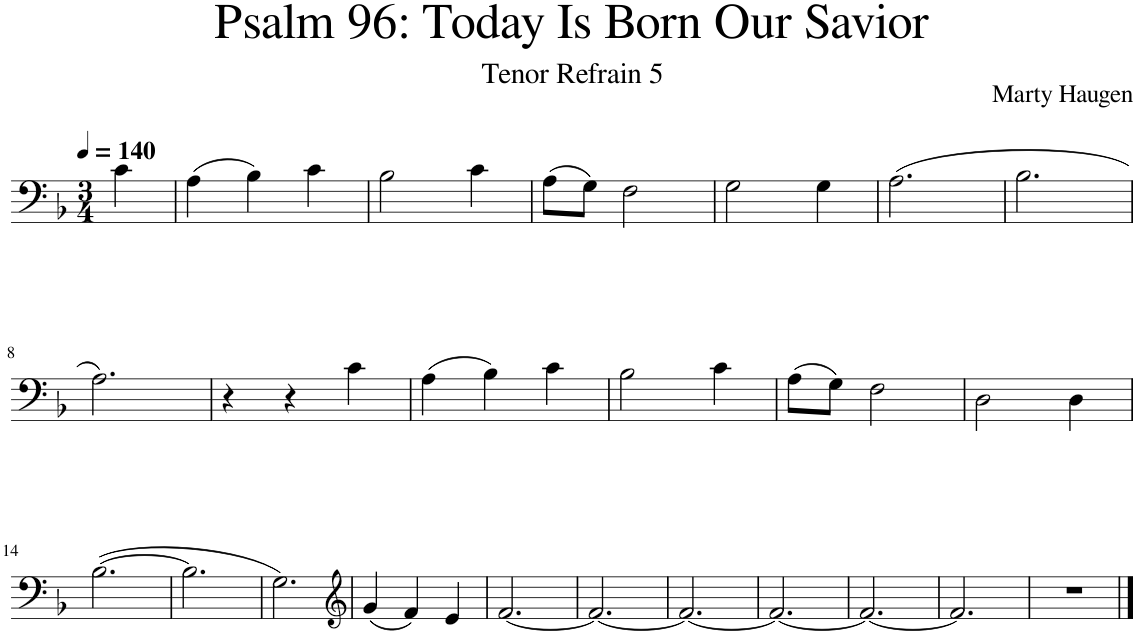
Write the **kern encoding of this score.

**kern
*part1
*staff1
*I"Piano
*I'Pno.
*clefF4
*k[b-]
*M3/4
*MM140
=1
4c\
=2
(4A\
4B-\)
4c\
=3
2B-\
4c\
=4
(8A\L
8G\J)
2F\
=5
2G\
4G\
=6
(2.A\
=7
2.B-\
!!LO:LB:g=z
=8
2.A\)
=9
4r
4r
4c\
=10
(4A\
4B-\)
4c\
=11
2B-\
4c\
=12
(8A\L
8G\J)
2F\
=13
2D\
4D\
!!LO:LB:g=z
=14
([2.B-\
=15
2.B-\]
=16
2.G\)
=17
*clefG2
(4g/
4f/)
4e/
=18
[2.f/
=19
2.f/_
=20
2.f/_
=21
2.f/_
=22
2.f/_
=23
2.f/]
=24
2.r
==
*-
